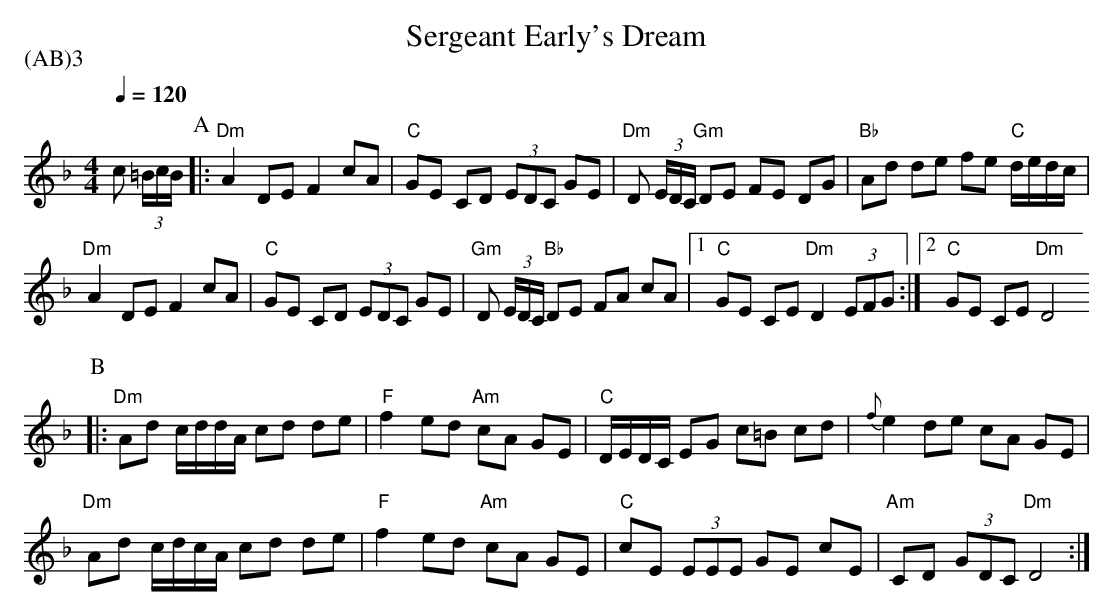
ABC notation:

X:1
T:Sergeant Early's Dream
M:4/4
Q:1/4=120
P:(AB)3
L: 1/8  % quaver
K:Dm
c (3 =B/c/B/  \
P:A
|: "Dm" A2 DE F2 cA | "C" GE CD (3 EDC GE |  \
"Dm" D (3 E/D/C/ "Gm" DE FE DG | "Bb" Ad de fe "C" d/e/d/c/ |
"Dm" A2 DE F2 cA | "C" GE CD (3 EDC GE | \
"Gm" D (3 E/D/C/ "Bb" DE FA cA |1 "C" GE CE  "Dm" D2 (3 EFG  :|2  "C" GE CE "Dm" D4
P:B
|: "Dm" Ad c/d/d/A/ cd de | "F" f2 ed "Am" cA GE | \
"C" D/E/D/C/  EG c=B cd |  {f}e2 de cA GE |
"Dm" Ad c/d/c/A/ cd de | "F" f2 ed "Am" cA GE | \
"C" cE (3 EEE  GE cE | "Am" CD (3 GDC  "Dm" D4 :|
